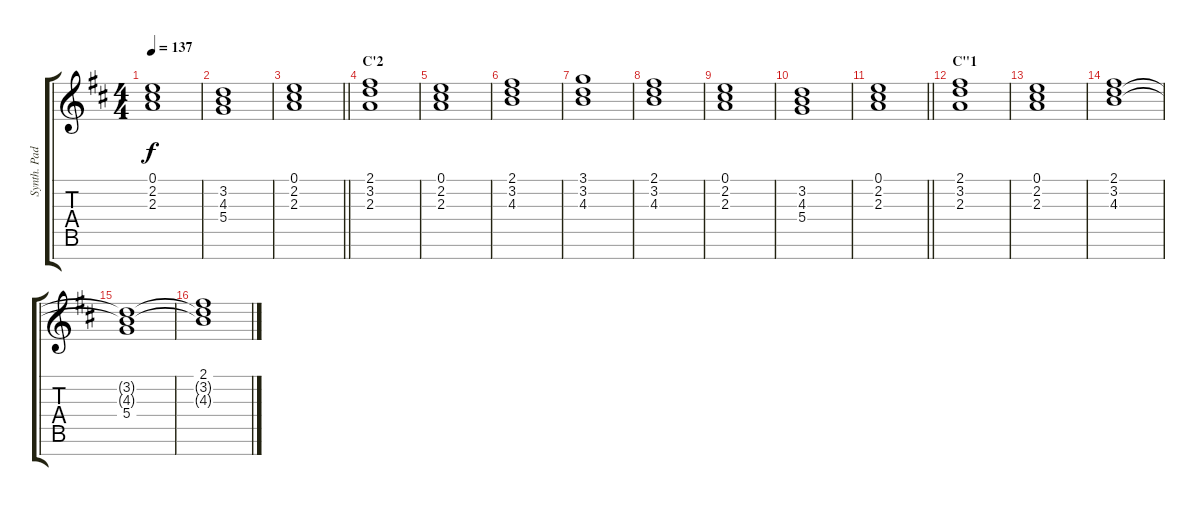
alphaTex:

\track ("Synth. Pad" "Synth. Pad") {instrument pad2warm}
\staff {score tabs}
\tuning (E5 B4 G4 D4 A3 E3 B2) {hide}
\ts (4 4)
\tempo 137
\clef g2
\ks d
(0.1 2.2 2.3).1{dy f} |
(3.2 4.3 5.4).1 |
\barLineRight lightlight
(0.1 2.2 2.3).1 |
\section ("" "C'2")
(2.1 3.2 2.3).1 |
(0.1 2.2 2.3).1 |
(2.1 3.2 4.3).1 |
(3.1 3.2 4.3).1 |
(2.1 3.2 4.3).1 |
(0.1 2.2 2.3).1 |
(3.2 4.3 5.4).1 |
\barLineRight lightlight
(0.1 2.2 2.3).1 |
\section ("" "C\"1")
(2.1 3.2 2.3).1 |
(0.1 2.2 2.3).1 |
(2.1 3.2 4.3).1 |
(3.2{t} 4.3{t} 5.4).1 |
(2.1 3.2{t} 4.3{t}).1
